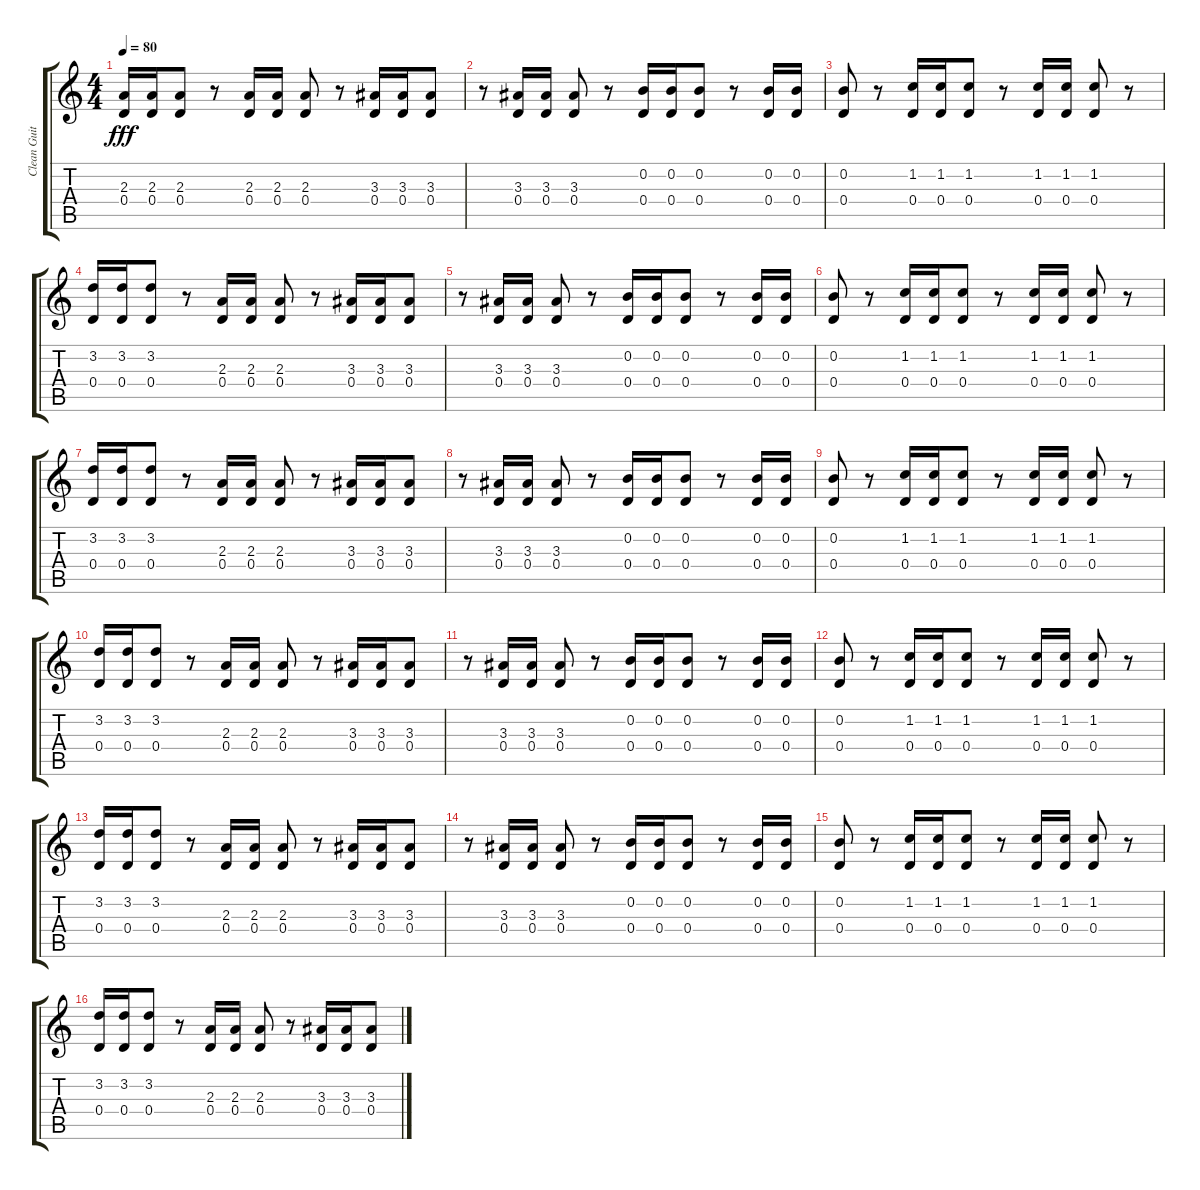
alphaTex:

\track ("Clean Guitar        " "Clean Guit") {instrument acousticguitarsteel}
\staff {score tabs}
\tuning (E4 B3 G3 D3 A2 E2) {hide}
\ts (4 4)
\tempo 80
\clef g2
\ks c
(2.3 0.4).16{dy fff instrument acousticguitarsteel} (2.3 0.4).16 (2.3 0.4).8 r.8 (2.3 0.4).16 (2.3 0.4).16 (2.3 0.4).8 r.8 (3.3 0.4).16 (3.3 0.4).16 (3.3 0.4).8 |
r.8 (3.3 0.4).16 (3.3 0.4).16 (3.3 0.4).8 r.8 (0.2 0.4).16 (0.2 0.4).16 (0.2 0.4).8 r.8 (0.2 0.4).16 (0.2 0.4).16 |
(0.2 0.4).8 r.8 (1.2 0.4).16 (1.2 0.4).16 (1.2 0.4).8 r.8 (1.2 0.4).16 (1.2 0.4).16 (1.2 0.4).8 r.8 |
(3.2 0.4).16 (3.2 0.4).16 (3.2 0.4).8 r.8 (2.3 0.4).16 (2.3 0.4).16 (2.3 0.4).8 r.8 (3.3 0.4).16 (3.3 0.4).16 (3.3 0.4).8 |
r.8 (3.3 0.4).16 (3.3 0.4).16 (3.3 0.4).8 r.8 (0.2 0.4).16 (0.2 0.4).16 (0.2 0.4).8 r.8 (0.2 0.4).16 (0.2 0.4).16 |
(0.2 0.4).8 r.8 (1.2 0.4).16 (1.2 0.4).16 (1.2 0.4).8 r.8 (1.2 0.4).16 (1.2 0.4).16 (1.2 0.4).8 r.8 |
(3.2 0.4).16 (3.2 0.4).16 (3.2 0.4).8 r.8 (2.3 0.4).16 (2.3 0.4).16 (2.3 0.4).8 r.8 (3.3 0.4).16 (3.3 0.4).16 (3.3 0.4).8 |
r.8 (3.3 0.4).16 (3.3 0.4).16 (3.3 0.4).8 r.8 (0.2 0.4).16 (0.2 0.4).16 (0.2 0.4).8 r.8 (0.2 0.4).16 (0.2 0.4).16 |
(0.2 0.4).8 r.8 (1.2 0.4).16 (1.2 0.4).16 (1.2 0.4).8 r.8 (1.2 0.4).16 (1.2 0.4).16 (1.2 0.4).8 r.8 |
(3.2 0.4).16 (3.2 0.4).16 (3.2 0.4).8 r.8 (2.3 0.4).16 (2.3 0.4).16 (2.3 0.4).8 r.8 (3.3 0.4).16 (3.3 0.4).16 (3.3 0.4).8 |
r.8 (3.3 0.4).16 (3.3 0.4).16 (3.3 0.4).8 r.8 (0.2 0.4).16 (0.2 0.4).16 (0.2 0.4).8 r.8 (0.2 0.4).16 (0.2 0.4).16 |
(0.2 0.4).8 r.8 (1.2 0.4).16 (1.2 0.4).16 (1.2 0.4).8 r.8 (1.2 0.4).16 (1.2 0.4).16 (1.2 0.4).8 r.8 |
(3.2 0.4).16 (3.2 0.4).16 (3.2 0.4).8 r.8 (2.3 0.4).16 (2.3 0.4).16 (2.3 0.4).8 r.8 (3.3 0.4).16 (3.3 0.4).16 (3.3 0.4).8 |
r.8 (3.3 0.4).16 (3.3 0.4).16 (3.3 0.4).8 r.8 (0.2 0.4).16 (0.2 0.4).16 (0.2 0.4).8 r.8 (0.2 0.4).16 (0.2 0.4).16 |
(0.2 0.4).8 r.8 (1.2 0.4).16 (1.2 0.4).16 (1.2 0.4).8 r.8 (1.2 0.4).16 (1.2 0.4).16 (1.2 0.4).8 r.8 |
(3.2 0.4).16 (3.2 0.4).16 (3.2 0.4).8 r.8 (2.3 0.4).16 (2.3 0.4).16 (2.3 0.4).8 r.8 (3.3 0.4).16 (3.3 0.4).16 (3.3 0.4).8
